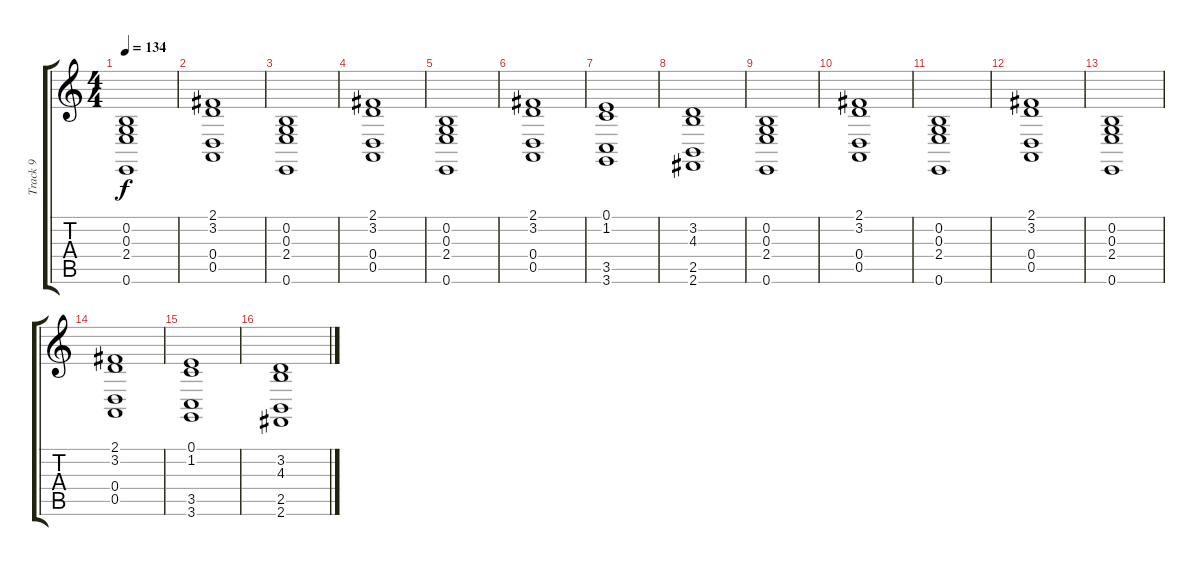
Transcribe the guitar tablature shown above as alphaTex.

\track ("Track 9" "Track 9") {instrument pad4choir}
\staff {score tabs}
\tuning (E4 B3 G3 D3 A2 E2) {hide}
\ts (4 4)
\tempo 134
\clef g2
\ks c
(0.2 0.3 2.4 0.6).1{dy f} |
(2.1 3.2 0.4 0.5).1 |
(0.2 0.3 2.4 0.6).1 |
(2.1 3.2 0.4 0.5).1 |
(0.2 0.3 2.4 0.6).1 |
(2.1 3.2 0.4 0.5).1 |
(0.1 1.2 3.5 3.6).1 |
(3.2 4.3 2.5 2.6).1 |
(0.2 0.3 2.4 0.6).1 |
(2.1 3.2 0.4 0.5).1 |
(0.2 0.3 2.4 0.6).1 |
(2.1 3.2 0.4 0.5).1 |
(0.2 0.3 2.4 0.6).1 |
(2.1 3.2 0.4 0.5).1 |
(0.1 1.2 3.5 3.6).1 |
(3.2 4.3 2.5 2.6).1
